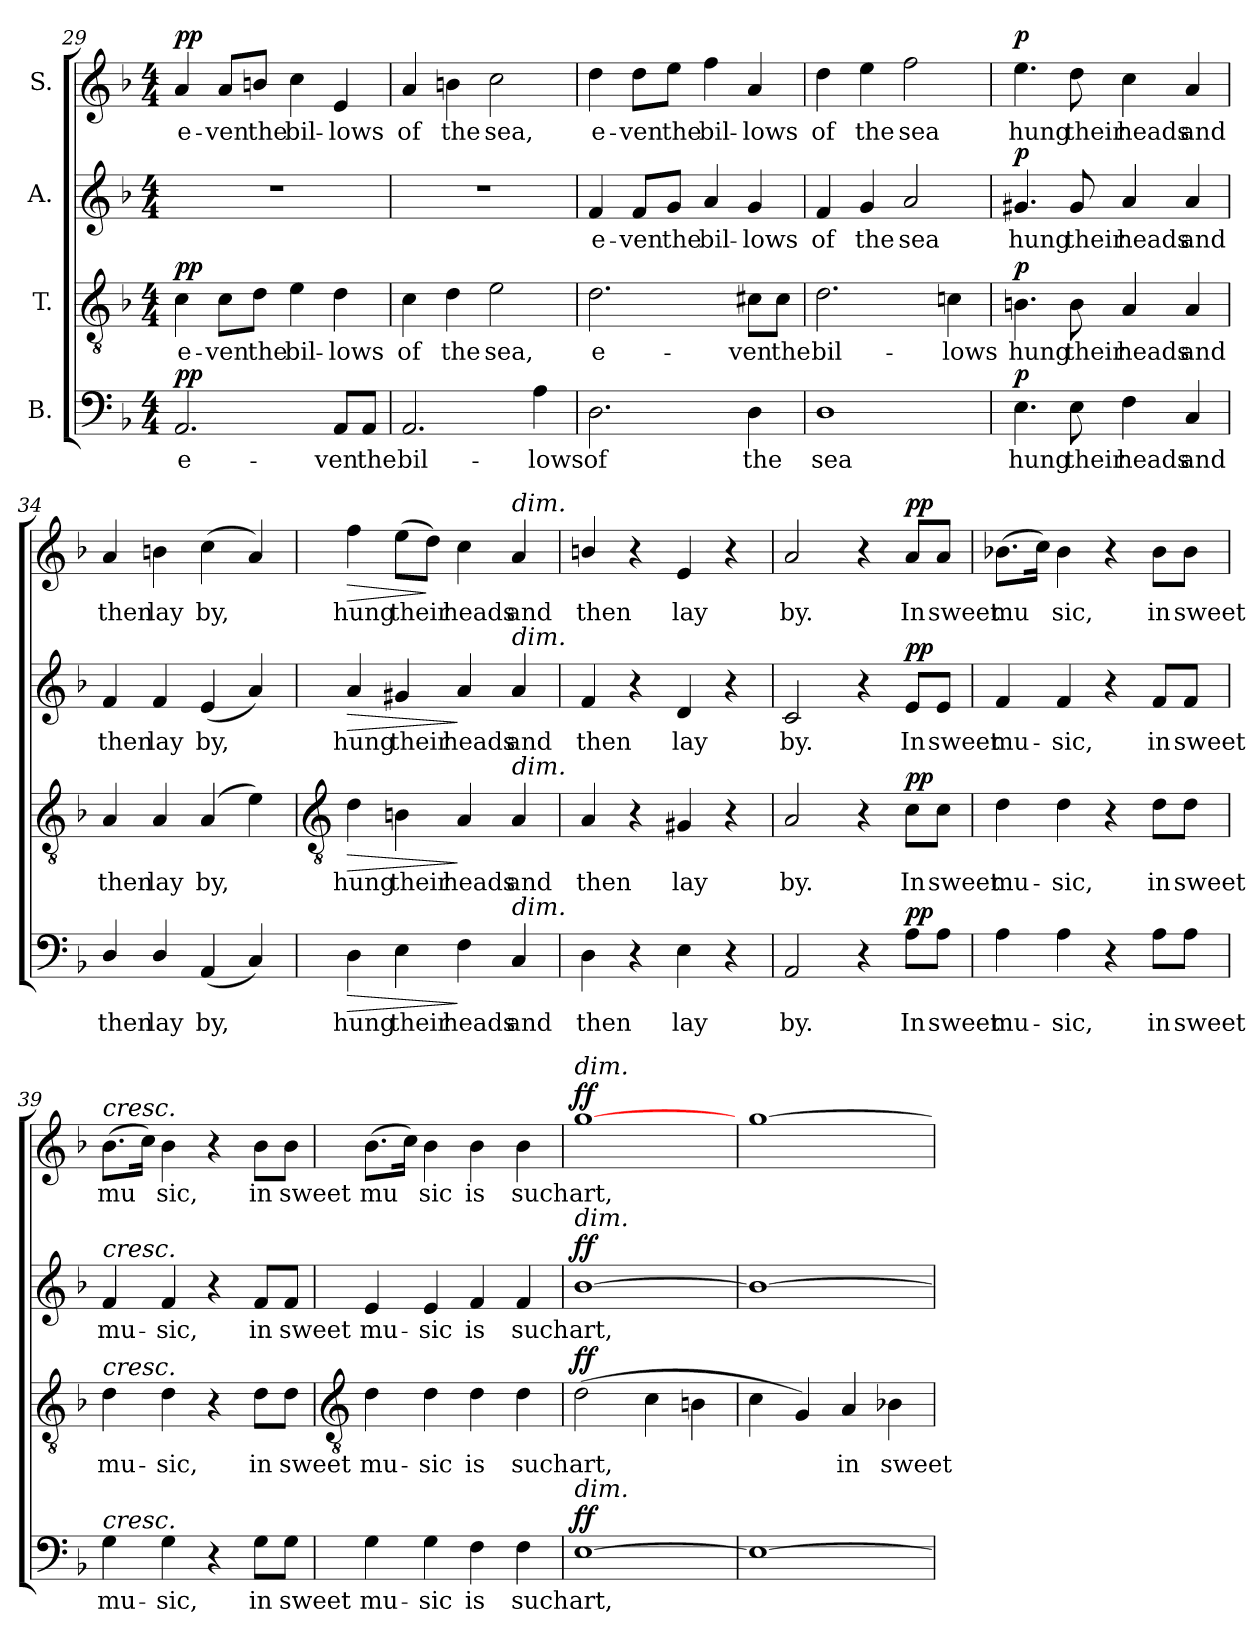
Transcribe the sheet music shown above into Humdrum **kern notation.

**kern	**text	**dynam	**kern	**text	**dynam	**kern	**text	**dynam	**kern	**text	**dynam
*part4	*part4	*part4	*part3	*part3	*part3	*part2	*part2	*part2	*part1	*part1	*part1
*staff4	*staff4	*staff4	*staff3	*staff3	*staff3	*staff2	*staff2	*staff2	*staff1	*staff1	*staff1
*I"B.	*	*	*I"T.	*	*	*I"A.	*	*	*I"S.	*	*
!!LO:LB:g=z
*clefF4	*	*	*clefGv2	*	*	*clefG2	*	*	*clefG2	*	*
*k[b-]	*	*	*k[b-]	*	*	*k[b-]	*	*	*k[b-]	*	*
*F:	*	*	*F:	*	*	*F:	*	*	*F:	*	*
*M4/4	*	*	*M4/4	*	*	*M4/4	*	*	*M4/4	*	*
=29	=29	=29	=29	=29	=29	=29	=29	=29	=29	=29	=29
!	!LO:LY:b	!LO:DY:a	!	!LO:LY:b	!LO:DY:a	!	!	!	!	!LO:LY:b	!LO:DY:a
2.AA	e-	pp	4c	e-	pp	1r	.	.	4a	e-	pp
!	!	!	!	!LO:LY:b	!	!	!	!	!	!LO:LY:b	!
.	.	.	8cL	-ven	.	.	.	.	8aL	-ven	.
!	!	!	!	!LO:LY:b	!	!	!	!	!	!LO:LY:b	!
.	.	.	8dJ	the	.	.	.	.	8bnJ	the	.
!	!	!	!	!LO:LY:b	!	!	!	!	!	!LO:LY:b	!
.	.	.	4e	bil-	.	.	.	.	4cc	bil-	.
!	!LO:LY:b	!	!	!LO:LY:b	!	!	!	!	!	!LO:LY:b	!
8AAL	-ven	.	4d	-lows	.	.	.	.	4e	-lows	.
!	!LO:LY:b	!	!	!	!	!	!	!	!	!	!
8AAJ	the	.	.	.	.	.	.	.	.	.	.
=30	=30	=30	=30	=30	=30	=30	=30	=30	=30	=30	=30
!	!LO:LY:b	!	!	!LO:LY:b	!	!	!	!	!	!LO:LY:b	!
2.AA	bil-	.	4c	of	.	1r	.	.	4a	of	.
!	!	!	!	!LO:LY:b	!	!	!	!	!	!LO:LY:b	!
.	.	.	4d	the	.	.	.	.	4bn	the	.
!	!	!	!	!LO:LY:b	!	!	!	!	!	!LO:LY:b	!
.	.	.	2e	sea,	.	.	.	.	2cc	sea,	.
!	!LO:LY:b	!	!	!	!	!	!	!	!	!	!
4A	-lows	.	.	.	.	.	.	.	.	.	.
=31	=31	=31	=31	=31	=31	=31	=31	=31	=31	=31	=31
!	!LO:LY:b	!	!	!LO:LY:b	!	!	!LO:LY:b	!	!	!LO:LY:b	!
2.D	of	.	2.d	e-	.	4f	e-	.	4dd	e-	.
!	!	!	!	!	!	!	!LO:LY:b	!	!	!LO:LY:b	!
.	.	.	.	.	.	8fL	-ven	.	8ddL	-ven	.
!	!	!	!	!	!	!	!LO:LY:b	!	!	!LO:LY:b	!
.	.	.	.	.	.	8gJ	the	.	8eeJ	the	.
!	!	!	!	!	!	!	!LO:LY:b	!	!	!LO:LY:b	!
.	.	.	.	.	.	4a	bil-	.	4ff	bil-	.
!	!LO:LY:b	!	!	!LO:LY:b	!	!	!LO:LY:b	!	!	!LO:LY:b	!
4D	the	.	8c#XL	-ven	.	4g	-lows	.	4a	-lows	.
!	!	!	!	!LO:LY:b	!	!	!	!	!	!	!
.	.	.	8c#J	the	.	.	.	.	.	.	.
=32	=32	=32	=32	=32	=32	=32	=32	=32	=32	=32	=32
!	!LO:LY:b	!	!	!LO:LY:b	!	!	!LO:LY:b	!	!	!LO:LY:b	!
1D	sea	.	2.d	bil-	.	4f	of	.	4dd	of	.
!	!	!	!	!	!	!	!LO:LY:b	!	!	!LO:LY:b	!
.	.	.	.	.	.	4g	the	.	4ee	the	.
!	!	!	!	!	!	!	!LO:LY:b	!	!	!LO:LY:b	!
.	.	.	.	.	.	2a	sea	.	2ff	sea	.
!	!	!	!	!LO:LY:b	!	!	!	!	!	!	!
.	.	.	4cn	-lows	.	.	.	.	.	.	.
=33	=33	=33	=33	=33	=33	=33	=33	=33	=33	=33	=33
!	!LO:LY:b	!LO:DY:a	!	!LO:LY:b	!LO:DY:a	!	!LO:LY:b	!LO:DY:a	!	!LO:LY:b	!LO:DY:a
4.E	hung	p	4.Bn	hung	p	4.g#X	hung	p	4.ee	hung	p
!	!LO:LY:b	!	!	!LO:LY:b	!	!	!LO:LY:b	!	!	!LO:LY:b	!
8E	their	.	8B	their	.	8g#	their	.	8dd	their	.
!	!LO:LY:b	!	!	!LO:LY:b	!	!	!LO:LY:b	!	!	!LO:LY:b	!
4F	heads	.	4A	heads	.	4a	heads	.	4cc	heads	.
!	!LO:LY:b	!	!	!LO:LY:b	!	!	!LO:LY:b	!	!	!LO:LY:b	!
4C	and	.	4A	and	.	4a	and	.	4a	and	.
=34	=34	=34	=34	=34	=34	=34	=34	=34	=34	=34	=34
!	!LO:LY:b	!	!	!LO:LY:b	!	!	!LO:LY:b	!	!	!LO:LY:b	!
4D/	then	.	4A	then	.	4f	then	.	4a	then	.
!	!LO:LY:b	!	!	!LO:LY:b	!	!	!LO:LY:b	!	!	!LO:LY:b	!
4D/	lay	.	4A	lay	.	4f	lay	.	4bn	lay	.
!	!LO:LY:b	!	!	!LO:LY:b	!	!	!LO:LY:b	!	!	!LO:LY:b	!
(<4AA	by,	.	(4A	by,	.	(<4e	by,	.	(<4cc	by,	.
4C)	.	.	4e)	.	.	4a)	.	.	4a)	.	.
!!LO:LB:g=z
=35	=35	=35	=35	=35	=35	=35	=35	=35	=35	=35	=35
*	*	*	*clefGv2	*	*	*	*	*	*	*	*
!	!LO:LY:b	!LO:HP:b	!	!LO:LY:b	!LO:HP:b	!	!LO:LY:b	!LO:HP:b	!	!LO:LY:b	!LO:HP:b
4D	hung	>	4d	hung	>	4a	hung	>	4ff	hung	>
!	!LO:LY:b	!	!	!LO:LY:b	!	!	!LO:LY:b	!	!	!LO:LY:b	!
4E	their	.	4Bn	their	.	4g#X	their	.	(>8eeL	their	.
.	.	.	.	.	.	.	.	.	8ddJ)	.	]
!	!LO:LY:b	!	!	!LO:LY:b	!	!	!LO:LY:b	!	!	!LO:LY:b	!
4F	heads	]	4A	heads	]	4a	heads	]	4cc	heads	.
!	!	!	!	!	!	!	!	!	!LO:TX:a:i:t=dim.	!	!
!	!	!	!	!	!	!LO:TX:a:i:t=dim.	!	!	!	!	!
!	!	!	!LO:TX:a:i:t=dim.	!	!	!	!	!	!	!	!
!LO:TX:a:i:t=dim.	!	!	!	!	!	!	!	!	!	!	!
!	!LO:LY:b	!	!	!LO:LY:b	!	!	!LO:LY:b	!	!	!LO:LY:b	!
4C	and	.	4A	and	.	4a	and	.	4a	and	.
=36	=36	=36	=36	=36	=36	=36	=36	=36	=36	=36	=36
!	!LO:LY:b	!	!	!LO:LY:b	!	!	!LO:LY:b	!	!	!LO:LY:b	!
4D	then	.	4A	then	.	4f	then	.	4bn/	then	.
4r	.	.	4r	.	.	4r	.	.	4r	.	.
!	!LO:LY:b	!	!	!LO:LY:b	!	!	!LO:LY:b	!	!	!LO:LY:b	!
4E	lay	.	4G#X	lay	.	4d	lay	.	4e	lay	.
4r	.	.	4r	.	.	4r	.	.	4r	.	.
=37	=37	=37	=37	=37	=37	=37	=37	=37	=37	=37	=37
!	!LO:LY:b	!	!	!LO:LY:b	!	!	!LO:LY:b	!	!	!LO:LY:b	!
2AA	by.	.	2A	by.	.	2c	by.	.	2a	by.	.
4r	.	.	4r	.	.	4r	.	.	4r	.	.
!	!LO:LY:b	!LO:DY:a	!	!LO:LY:b	!LO:DY:a	!	!LO:LY:b	!LO:DY:a	!	!LO:LY:b	!LO:DY:a
8AL	In	pp	8cL	In	pp	8eL	In	pp	8aL	In	pp
!	!LO:LY:b	!	!	!LO:LY:b	!	!	!LO:LY:b	!	!	!LO:LY:b	!
8AJ	sweet	.	8cJ	sweet	.	8eJ	sweet	.	8aJ	sweet	.
=38	=38	=38	=38	=38	=38	=38	=38	=38	=38	=38	=38
!	!LO:LY:b	!	!	!LO:LY:b	!	!	!LO:LY:b	!	!	!LO:LY:b	!
4A	mu-	.	4d	mu-	.	4f	mu-	.	(>8.b-XL	mu	.
.	.	.	.	.	.	.	.	.	16ccJ)	.	.
!	!LO:LY:b	!	!	!LO:LY:b	!	!	!LO:LY:b	!	!	!LO:LY:b	!
4A	-sic,	.	4d	-sic,	.	4f	-sic,	.	4b-	sic,	.
4r	.	.	4r	.	.	4r	.	.	4r	.	.
!	!LO:LY:b	!	!	!LO:LY:b	!	!	!LO:LY:b	!	!	!LO:LY:b	!
8AL	in	.	8dL	in	.	8fL	in	.	8b-L	in	.
!	!LO:LY:b	!	!	!LO:LY:b	!	!	!LO:LY:b	!	!	!LO:LY:b	!
8AJ	sweet	.	8dJ	sweet	.	8fJ	sweet	.	8b-J	sweet	.
=39	=39	=39	=39	=39	=39	=39	=39	=39	=39	=39	=39
!	!	!	!	!	!	!	!	!	!LO:TX:a:i:t=cresc.	!	!
!	!	!	!	!	!	!LO:TX:a:i:t=cresc.	!	!	!	!	!
!	!	!	!LO:TX:a:i:t=cresc.	!	!	!	!	!	!	!	!
!LO:TX:a:i:t=cresc.	!	!	!	!	!	!	!	!	!	!	!
!	!LO:LY:b	!	!	!LO:LY:b	!	!	!LO:LY:b	!	!	!LO:LY:b	!
4G	mu-	.	4d	mu-	.	4f	mu-	.	(>8.b-L	mu	.
.	.	.	.	.	.	.	.	.	16ccJ)	.	.
!	!LO:LY:b	!	!	!LO:LY:b	!	!	!LO:LY:b	!	!	!LO:LY:b	!
4G	-sic,	.	4d	-sic,	.	4f	-sic,	.	4b-	sic,	.
4r	.	.	4r	.	.	4r	.	.	4r	.	.
!	!LO:LY:b	!	!	!LO:LY:b	!	!	!LO:LY:b	!	!	!LO:LY:b	!
8GL	in	.	8dL	in	.	8fL	in	.	8b-L	in	.
!	!LO:LY:b	!	!	!LO:LY:b	!	!	!LO:LY:b	!	!	!LO:LY:b	!
8GJ	sweet	.	8dJ	sweet	.	8fJ	sweet	.	8b-J	sweet	.
!!LO:LB:g=z
=40	=40	=40	=40	=40	=40	=40	=40	=40	=40	=40	=40
*	*	*	*clefGv2	*	*	*	*	*	*	*	*
!	!LO:LY:b	!	!	!LO:LY:b	!	!	!LO:LY:b	!	!	!LO:LY:b	!
4G	mu-	.	4d	mu-	.	4e	mu-	.	(>8.b-L	mu	.
.	.	.	.	.	.	.	.	.	16ccJ)	.	.
!	!LO:LY:b	!	!	!LO:LY:b	!	!	!LO:LY:b	!	!	!LO:LY:b	!
4G	-sic	.	4d	-sic	.	4e	-sic	.	4b-	sic	.
!	!LO:LY:b	!	!	!LO:LY:b	!	!	!LO:LY:b	!	!	!LO:LY:b	!
4F	is	.	4d	is	.	4f	is	.	4b-	is	.
!	!LO:LY:b	!	!	!LO:LY:b	!	!	!LO:LY:b	!	!	!LO:LY:b	!
4F	such	.	4d	such	.	4f	such	.	4b-	such	.
=41	=41	=41	=41	=41	=41	=41	=41	=41	=41	=41	=41
!	!	!	!	!	!	!	!	!	!LO:TX:a:i:t=dim.	!	!
!	!	!	!	!	!	!LO:TX:a:i:t=dim.	!	!	!	!	!
!LO:TX:a:i:t=dim.	!	!	!	!	!	!	!	!	!	!	!
!	!LO:LY:b	!LO:DY:a	!	!LO:LY:b	!LO:DY:a	!	!LO:LY:b	!LO:DY:a	!	!LO:LY:b	!LO:DY:a
[1E	art,	ff	(>2d	art,	ff	[1b-	art,	ff	[1gg	art,	ff
.	.	.	4c	.	.	.	.	.	.	.	.
.	.	.	4Bn	.	.	.	.	.	.	.	.
=42	=42	=42	=42	=42	=42	=42	=42	=42	=42	=42	=42
1E_	.	.	4c	.	.	1b-_	.	.	[1gg	.	.
.	.	.	4G)	.	.	.	.	.	.	.	.
!	!	!	!	!LO:LY:b	!	!	!	!	!	!	!
.	.	.	4A	in	.	.	.	.	.	.	.
!	!	!	!	!LO:LY:b	!	!	!	!	!	!	!
.	.	.	4B-X	sweet	.	.	.	.	.	.	.
=	=	=	=	=	=	=	=	=	=	=	=
*-	*-	*-	*-	*-	*-	*-	*-	*-	*-	*-	*-
